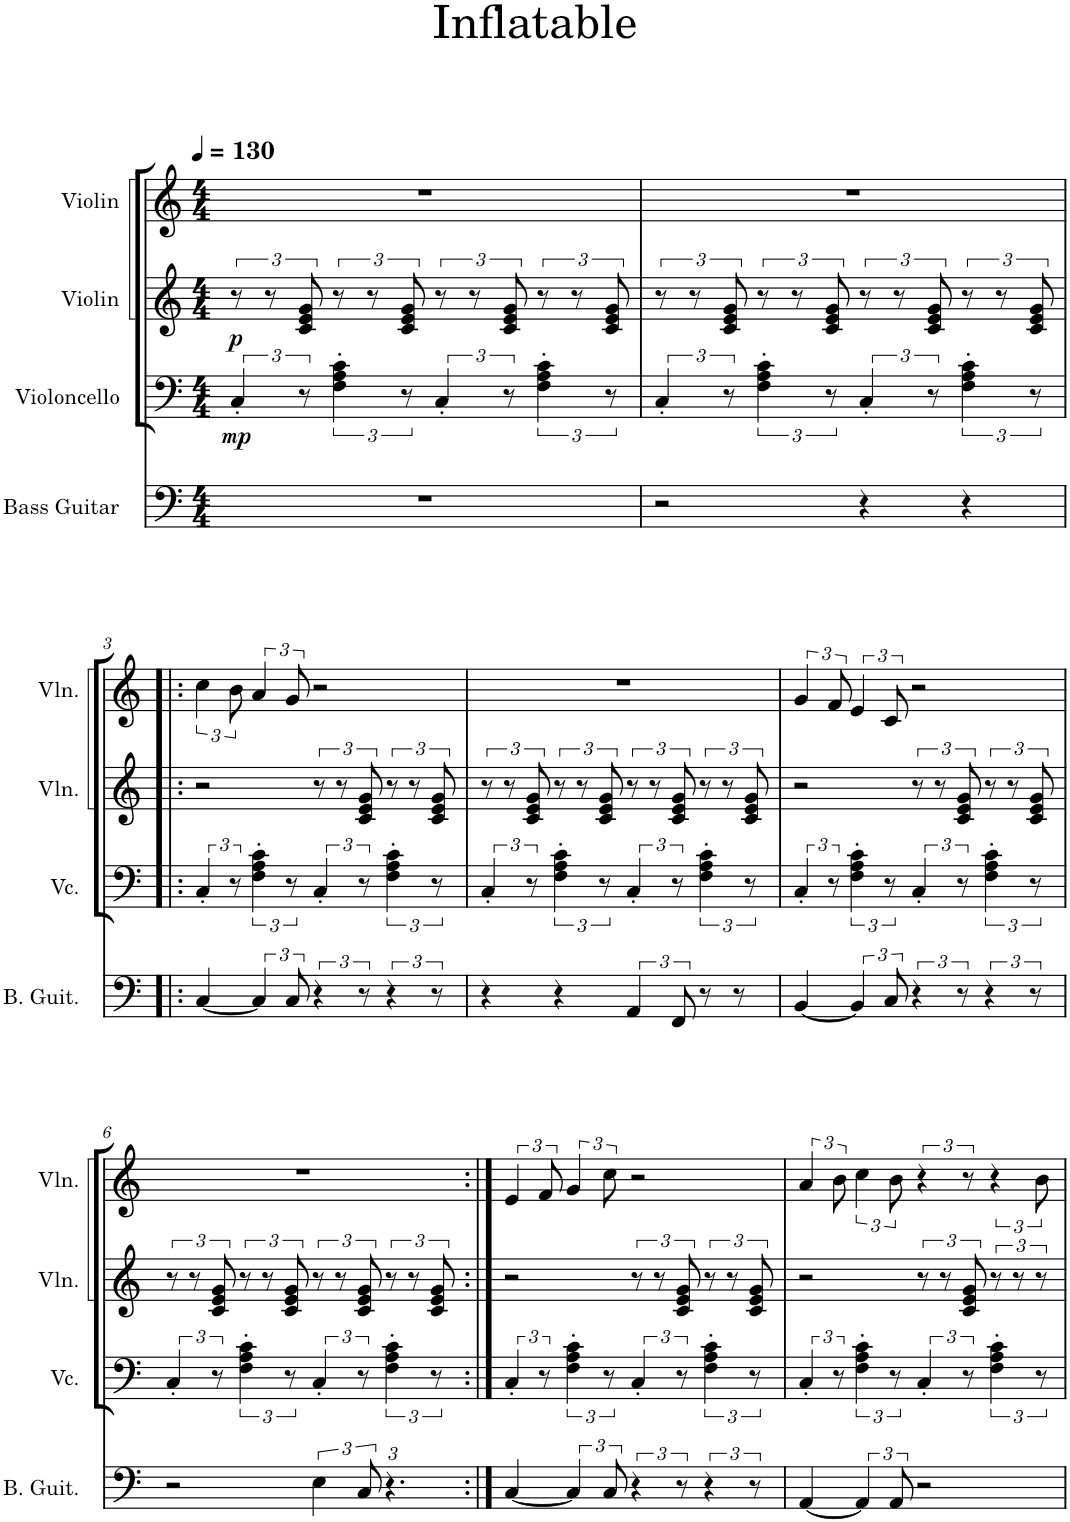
**kern	**kern	**dynam	**kern	**dynam	**kern
*part4	*part3	*part3	*part2	*part2	*part1
*staff4	*staff3	*staff3	*staff2	*staff2	*staff1
*I"Bass Guitar	*I"Violoncello	*	*I"Violin	*	*I"Violin
*I'B. Guit.	*I'Vc.	*	*I'Vln.	*	*I'Vln.
*clefF4	*clefF4	*	*clefG2	*	*clefG2
*Trd7c12	*	*	*	*	*
*k[]	*k[]	*	*k[]	*	*k[]
*M4/4	*M4/4	*	*M4/4	*	*M4/4
*MM130	*MM130	*	*MM130	*	*MM130
=1	=1	=1	=1	=1	=1
!	!	!LO:DY:b	!	!LO:DY:b	!
1r	6C'/	mp	12r	p	1r
.	.	.	12r	.	.
.	12r	.	12c/ 12e/ 12g/	.	.
.	6F\' 6A\' 6c\'	.	12r	.	.
.	.	.	12r	.	.
.	12r	.	12c/ 12e/ 12g/	.	.
.	6C'/	.	12r	.	.
.	.	.	12r	.	.
.	12r	.	12c/ 12e/ 12g/	.	.
.	6F\' 6A\' 6c\'	.	12r	.	.
.	.	.	12r	.	.
.	12r	.	12c/ 12e/ 12g/	.	.
=2	=2	=2	=2	=2	=2
2r	6C'/	.	12r	.	1r
.	.	.	12r	.	.
.	12r	.	12c/ 12e/ 12g/	.	.
.	6F\' 6A\' 6c\'	.	12r	.	.
.	.	.	12r	.	.
.	12r	.	12c/ 12e/ 12g/	.	.
4r	6C'/	.	12r	.	.
.	.	.	12r	.	.
.	12r	.	12c/ 12e/ 12g/	.	.
4r	6F\' 6A\' 6c\'	.	12r	.	.
.	.	.	12r	.	.
.	12r	.	12c/ 12e/ 12g/	.	.
!!LO:LB:g=z
=3!|:	=3!|:	=3!|:	=3!|:	=3!|:	=3!|:
[4C/	6C'/	.	2r	.	6cc\
.	12r	.	.	.	12b\
6C/]	6F\' 6A\' 6c\'	.	.	.	6a/
12C/	12r	.	.	.	12g/
4r	6C'/	.	12r	.	2r
.	.	.	12r	.	.
.	12r	.	12c/ 12e/ 12g/	.	.
4r	6F\' 6A\' 6c\'	.	12r	.	.
.	.	.	12r	.	.
.	12r	.	12c/ 12e/ 12g/	.	.
=4	=4	=4	=4	=4	=4
4r	6C'/	.	12r	.	1r
.	.	.	12r	.	.
.	12r	.	12c/ 12e/ 12g/	.	.
4r	6F\' 6A\' 6c\'	.	12r	.	.
.	.	.	12r	.	.
.	12r	.	12c/ 12e/ 12g/	.	.
6AA/	6C'/	.	12r	.	.
.	.	.	12r	.	.
12FF/	12r	.	12c/ 12e/ 12g/	.	.
8r	6F\' 6A\' 6c\'	.	12r	.	.
.	.	.	12r	.	.
8r	.	.	.	.	.
.	12r	.	12c/ 12e/ 12g/	.	.
=5	=5	=5	=5	=5	=5
[4BB/	6C'/	.	2r	.	6g/
.	12r	.	.	.	12f/
6BB/]	6F\' 6A\' 6c\'	.	.	.	6e/
12C/	12r	.	.	.	12c/
4r	6C'/	.	12r	.	2r
.	.	.	12r	.	.
.	12r	.	12c/ 12e/ 12g/	.	.
4r	6F\' 6A\' 6c\'	.	12r	.	.
.	.	.	12r	.	.
.	12r	.	12c/ 12e/ 12g/	.	.
!!LO:LB:g=z
=6	=6	=6	=6	=6	=6
2r	6C'/	.	12r	.	1r
.	.	.	12r	.	.
.	12r	.	12c/ 12e/ 12g/	.	.
.	6F\' 6A\' 6c\'	.	12r	.	.
.	.	.	12r	.	.
.	12r	.	12c/ 12e/ 12g/	.	.
6E\	6C'/	.	12r	.	.
.	.	.	12r	.	.
12C/	12r	.	12c/ 12e/ 12g/	.	.
6.r	6F\' 6A\' 6c\'	.	12r	.	.
.	.	.	12r	.	.
.	12r	.	12c/ 12e/ 12g/	.	.
=7:|!	=7:|!	=7:|!	=7:|!	=7:|!	=7:|!
[4C/	6C'/	.	2r	.	6e/
.	12r	.	.	.	12f/
6C/]	6F\' 6A\' 6c\'	.	.	.	6g/
12C/	12r	.	.	.	12cc\
4r	6C'/	.	12r	.	2r
.	.	.	12r	.	.
.	12r	.	12c/ 12e/ 12g/	.	.
4r	6F\' 6A\' 6c\'	.	12r	.	.
.	.	.	12r	.	.
.	12r	.	12c/ 12e/ 12g/	.	.
=8	=8	=8	=8	=8	=8
[4AA/	6C'/	.	2r	.	6a/
.	12r	.	.	.	12b\
6AA/]	6F\' 6A\' 6c\'	.	.	.	6cc\
12AA/	12r	.	.	.	12b\
2r	6C'/	.	12r	.	4r
.	.	.	12r	.	.
.	12r	.	12c/ 12e/ 12g/	.	.
.	6F\' 6A\' 6c\'	.	4r	.	6r
.	12r	.	.	.	12b\
=	=	=	=	=	=
*-	*-	*-	*-	*-	*-
